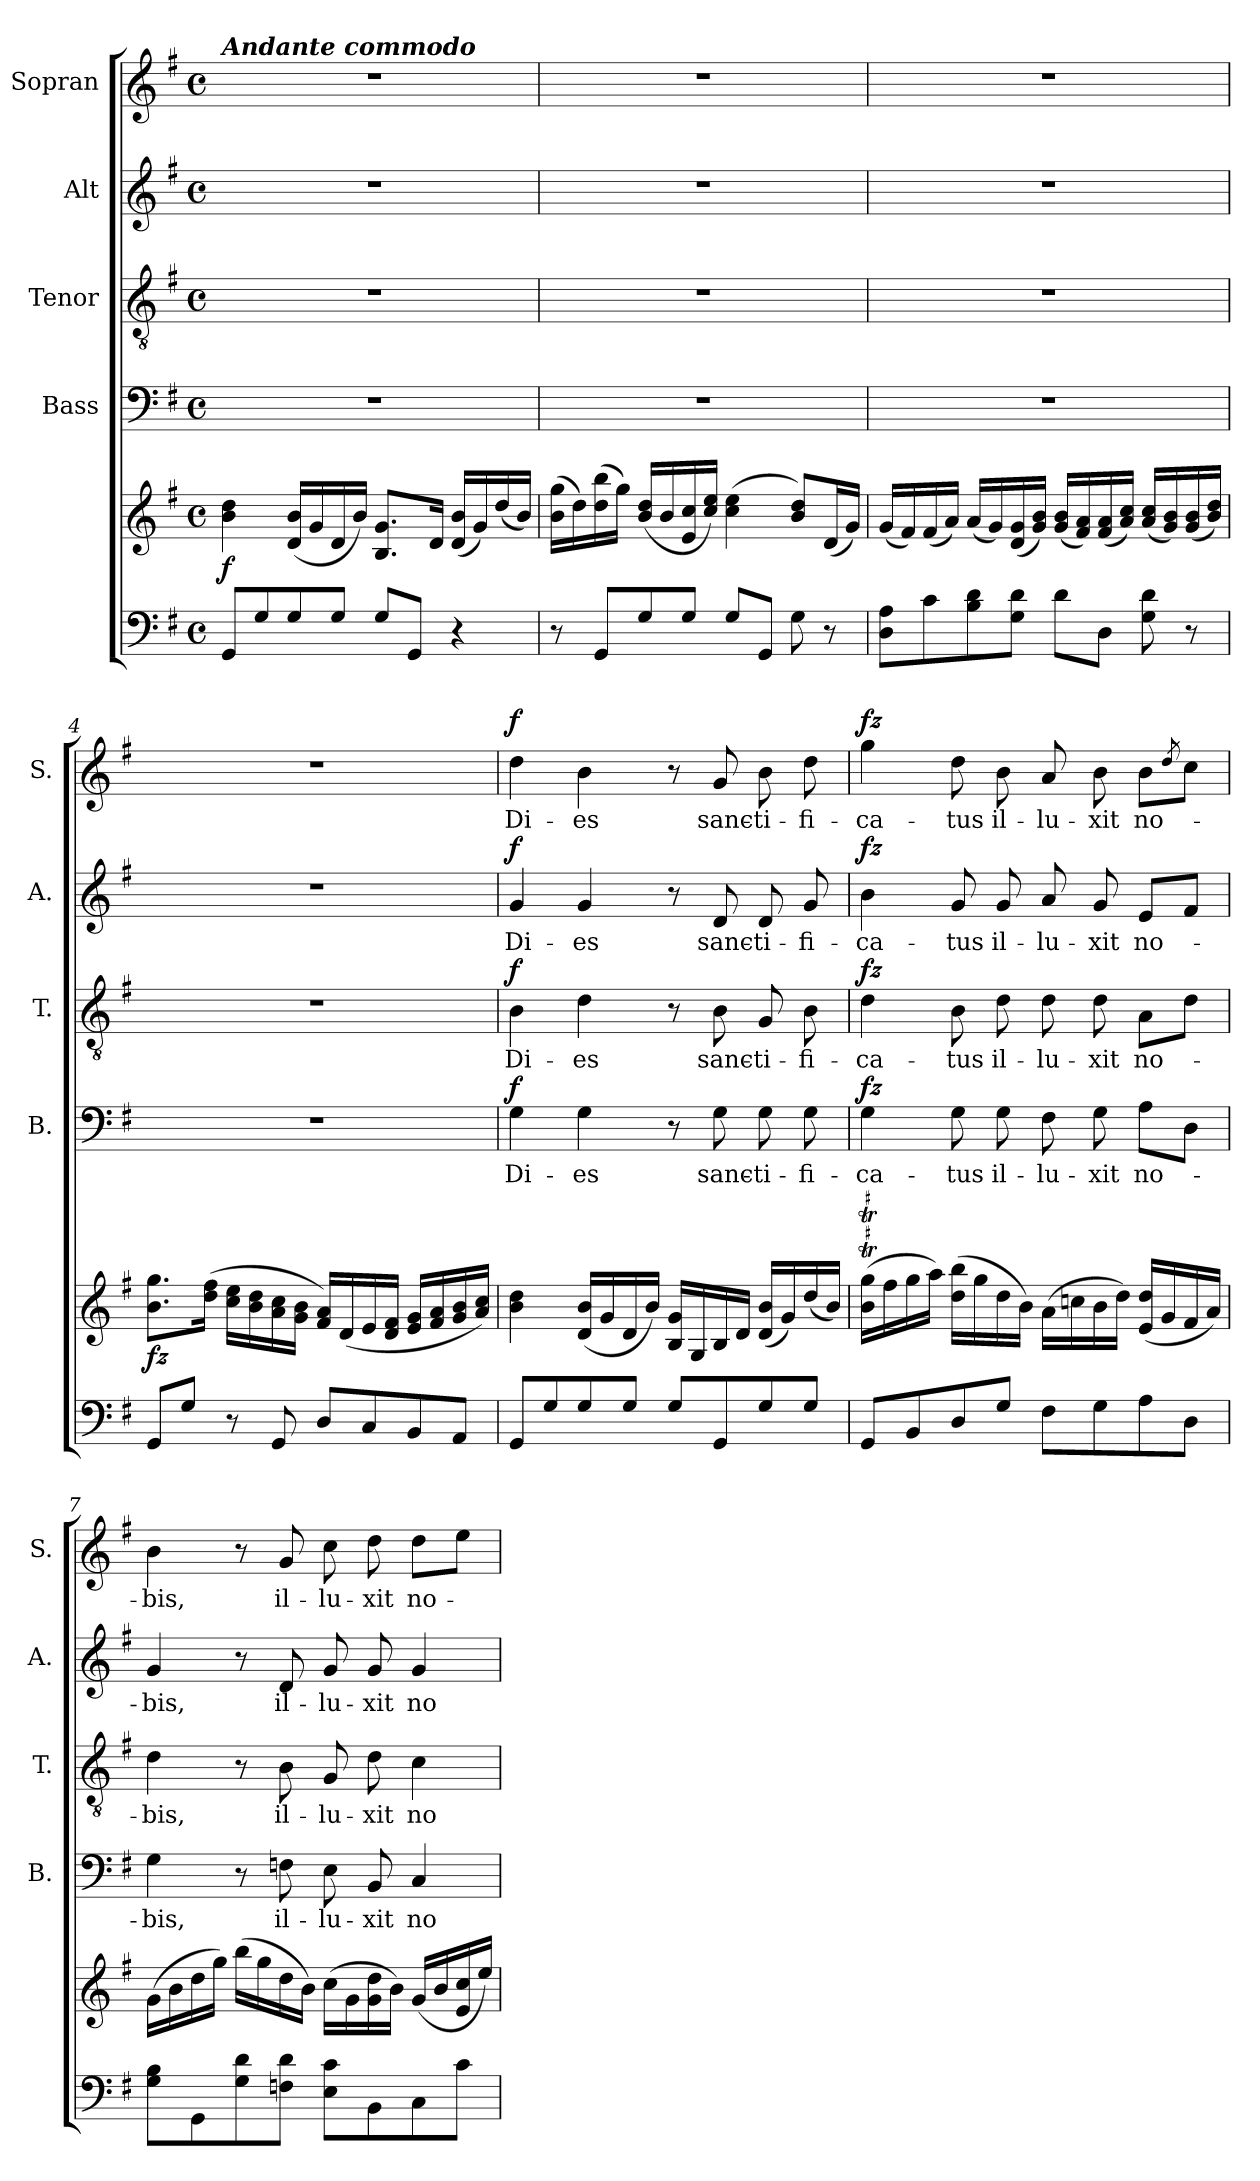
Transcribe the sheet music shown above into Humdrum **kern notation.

**kern	**kern	**dynam	**kern	**text	**dynam	**kern	**text	**dynam	**kern	**text	**dynam	**kern	**text	**dynam
*part5	*part5	*part5	*part4	*part4	*part4	*part3	*part3	*part3	*part2	*part2	*part2	*part1	*part1	*part1
*staff6	*staff5	*staff5/6	*staff4	*staff4	*staff4	*staff3	*staff3	*staff3	*staff2	*staff2	*staff2	*staff1	*staff1	*staff1
*	*	*	*I"Bass	*	*	*I"Tenor	*	*	*I"Alt	*	*	*I"Sopran	*	*
*	*	*	*I'B.	*	*	*I'T.	*	*	*I'A.	*	*	*I'S.	*	*
*clefF4	*clefG2	*	*clefF4	*	*	*clefGv2	*	*	*clefG2	*	*	*clefG2	*	*
*k[f#]	*k[f#]	*	*k[f#]	*	*	*k[f#]	*	*	*k[f#]	*	*	*k[f#]	*	*
*G:	*G:	*	*G:	*	*	*G:	*	*	*G:	*	*	*G:	*	*
*M4/4	*M4/4	*	*M4/4	*	*	*M4/4	*	*	*M4/4	*	*	*M4/4	*	*
*met(c)	*met(c)	*	*met(c)	*	*	*met(c)	*	*	*met(c)	*	*	*met(c)	*	*
=1	=1	=1	=1	=1	=1	=1	=1	=1	=1	=1	=1	=1	=1	=1
!	!	!	!	!	!	!	!	!	!	!	!	!LO:TX:a:Bi:t=Andante commodo	!	!
!	!	!LO:DY:b	!	!	!	!	!	!	!	!	!	!	!	!
8GG/L	4b\ 4dd\	f	1r	.	.	1r	.	.	1r	.	.	1r	.	.
8G/	.	.	.	.	.	.	.	.	.	.	.	.	.	.
8G/	(<16d/ 16b/LL	.	.	.	.	.	.	.	.	.	.	.	.	.
.	16g/	.	.	.	.	.	.	.	.	.	.	.	.	.
8G/J	16d/	.	.	.	.	.	.	.	.	.	.	.	.	.
.	16b/JJ)	.	.	.	.	.	.	.	.	.	.	.	.	.
8G/L	8.B/ 8.g/L	.	.	.	.	.	.	.	.	.	.	.	.	.
8GG/J	.	.	.	.	.	.	.	.	.	.	.	.	.	.
.	16d/Jk	.	.	.	.	.	.	.	.	.	.	.	.	.
4r	(<16d/ 16b/LL	.	.	.	.	.	.	.	.	.	.	.	.	.
.	16g/)	.	.	.	.	.	.	.	.	.	.	.	.	.
.	(<16dd/	.	.	.	.	.	.	.	.	.	.	.	.	.
.	16b/JJ)	.	.	.	.	.	.	.	.	.	.	.	.	.
=2	=2	=2	=2	=2	=2	=2	=2	=2	=2	=2	=2	=2	=2	=2
8r	(>16b\ 16gg\LL	.	1r	.	.	1r	.	.	1r	.	.	1r	.	.
.	16dd\)	.	.	.	.	.	.	.	.	.	.	.	.	.
8GG/L	(>16dd\ 16bb\	.	.	.	.	.	.	.	.	.	.	.	.	.
.	16gg\JJ)	.	.	.	.	.	.	.	.	.	.	.	.	.
8G/	(<16b/ 16dd/LL	.	.	.	.	.	.	.	.	.	.	.	.	.
.	16b/	.	.	.	.	.	.	.	.	.	.	.	.	.
8G/J	16e/ 16cc/	.	.	.	.	.	.	.	.	.	.	.	.	.
.	16cc/ 16ee/JJ)	.	.	.	.	.	.	.	.	.	.	.	.	.
8G/L	(>4cc\ 4ee\	.	.	.	.	.	.	.	.	.	.	.	.	.
8GG/J	.	.	.	.	.	.	.	.	.	.	.	.	.	.
8G\	8b/ 8dd/L)	.	.	.	.	.	.	.	.	.	.	.	.	.
8r	(<16d/L	.	.	.	.	.	.	.	.	.	.	.	.	.
.	16g/JJ)	.	.	.	.	.	.	.	.	.	.	.	.	.
=3	=3	=3	=3	=3	=3	=3	=3	=3	=3	=3	=3	=3	=3	=3
8D\ 8A\L	(<16g/LL	.	1r	.	.	1r	.	.	1r	.	.	1r	.	.
.	16f#/)	.	.	.	.	.	.	.	.	.	.	.	.	.
8c\	(<16f#/	.	.	.	.	.	.	.	.	.	.	.	.	.
.	16a/JJ)	.	.	.	.	.	.	.	.	.	.	.	.	.
8B\ 8d\	(<16a/LL	.	.	.	.	.	.	.	.	.	.	.	.	.
.	16g/)	.	.	.	.	.	.	.	.	.	.	.	.	.
8G\ 8d\J	(<16d/ 16g/	.	.	.	.	.	.	.	.	.	.	.	.	.
.	16g/ 16b/JJ)	.	.	.	.	.	.	.	.	.	.	.	.	.
8d\L	(<16g/ 16b/LL	.	.	.	.	.	.	.	.	.	.	.	.	.
.	16f#/ 16a/)	.	.	.	.	.	.	.	.	.	.	.	.	.
8D\J	(<16f#/ 16a/	.	.	.	.	.	.	.	.	.	.	.	.	.
.	16a/ 16cc/JJ)	.	.	.	.	.	.	.	.	.	.	.	.	.
8G\ 8d\	(<16a/ 16cc/LL	.	.	.	.	.	.	.	.	.	.	.	.	.
.	16g/ 16b/)	.	.	.	.	.	.	.	.	.	.	.	.	.
8r	(<16g/ 16b/	.	.	.	.	.	.	.	.	.	.	.	.	.
.	16b/ 16dd/JJ)	.	.	.	.	.	.	.	.	.	.	.	.	.
=4	=4	=4	=4	=4	=4	=4	=4	=4	=4	=4	=4	=4	=4	=4
!	!	!LO:DY:b	!	!	!	!	!	!	!	!	!	!	!	!
8GG/L	8.b\ 8.gg\L	fz	1r	.	.	1r	.	.	1r	.	.	1r	.	.
8G/J	.	.	.	.	.	.	.	.	.	.	.	.	.	.
.	(>16dd\ 16ff#\Jk	.	.	.	.	.	.	.	.	.	.	.	.	.
8r	16cc\ 16ee\LL	.	.	.	.	.	.	.	.	.	.	.	.	.
.	16b\ 16dd\	.	.	.	.	.	.	.	.	.	.	.	.	.
8GG/	16a\ 16cc\	.	.	.	.	.	.	.	.	.	.	.	.	.
.	16g\ 16b\JJ	.	.	.	.	.	.	.	.	.	.	.	.	.
8D/L	16f#/ 16a/LL)	.	.	.	.	.	.	.	.	.	.	.	.	.
.	(<16d/	.	.	.	.	.	.	.	.	.	.	.	.	.
8C/	16e/	.	.	.	.	.	.	.	.	.	.	.	.	.
.	16d/ 16f#/JJ	.	.	.	.	.	.	.	.	.	.	.	.	.
8BB/	16e/ 16g/LL	.	.	.	.	.	.	.	.	.	.	.	.	.
.	16f#/ 16a/	.	.	.	.	.	.	.	.	.	.	.	.	.
8AA/J	16g/ 16b/	.	.	.	.	.	.	.	.	.	.	.	.	.
.	16a/ 16cc/JJ)	.	.	.	.	.	.	.	.	.	.	.	.	.
!!LO:LB:g=z
=5	=5	=5	=5	=5	=5	=5	=5	=5	=5	=5	=5	=5	=5	=5
!	!	!	!	!LO:LY:b	!LO:DY:a	!	!LO:LY:b	!LO:DY:a	!	!LO:LY:b	!LO:DY:a	!	!LO:LY:b	!LO:DY:a
8GG/L	4b\ 4dd\	.	4G\	Di-	f	4B\	Di-	f	4g/	Di-	f	4dd\	Di-	f
8G/	.	.	.	.	.	.	.	.	.	.	.	.	.	.
!	!	!	!	!LO:LY:b	!	!	!LO:LY:b	!	!	!LO:LY:b	!	!	!LO:LY:b	!
8G/	(<16d/ 16b/LL	.	4G\	-es	.	4d\	-es	.	4g/	-es	.	4b\	-es	.
.	16g/	.	.	.	.	.	.	.	.	.	.	.	.	.
8G/J	16d/	.	.	.	.	.	.	.	.	.	.	.	.	.
.	16b/JJ)	.	.	.	.	.	.	.	.	.	.	.	.	.
8G/L	16B/ 16g/LL	.	8r	.	.	8r	.	.	8r	.	.	8r	.	.
.	16G/	.	.	.	.	.	.	.	.	.	.	.	.	.
!	!	!	!	!LO:LY:b	!	!	!LO:LY:b	!	!	!LO:LY:b	!	!	!LO:LY:b	!
8GG/	16B/	.	8G\	sanc-	.	8B\	sanc-	.	8d/	sanc-	.	8g/	sanc-	.
.	16d/JJ	.	.	.	.	.	.	.	.	.	.	.	.	.
!	!	!	!	!LO:LY:b	!	!	!LO:LY:b	!	!	!LO:LY:b	!	!	!LO:LY:b	!
8G/	(<16d/ 16b/LL	.	8G\	-ti-	.	8G/	-ti-	.	8d/	-ti-	.	8b\	-ti-	.
.	16g/)	.	.	.	.	.	.	.	.	.	.	.	.	.
!	!	!	!	!LO:LY:b	!	!	!LO:LY:b	!	!	!LO:LY:b	!	!	!LO:LY:b	!
8G/J	(<16dd/	.	8G\	-fi-	.	8B\	-fi-	.	8g/	-fi-	.	8dd\	-fi-	.
.	16b/JJ)	.	.	.	.	.	.	.	.	.	.	.	.	.
=6	=6	=6	=6	=6	=6	=6	=6	=6	=6	=6	=6	=6	=6	=6
!	!	!	!	!LO:LY:b	!LO:DY:a	!	!LO:LY:b	!LO:DY:a	!	!LO:LY:b	!LO:DY:a	!	!LO:LY:b	!LO:DY:a
8GG/L	(>16b\T 16gg\TLL	.	4G\	-ca-	fz	4d\	-ca-	fz	4b\	-ca-	fz	4gg\	-ca-	fz
.	16ff#\	.	.	.	.	.	.	.	.	.	.	.	.	.
8BB/	16gg\	.	.	.	.	.	.	.	.	.	.	.	.	.
.	16aa\JJ)	.	.	.	.	.	.	.	.	.	.	.	.	.
!	!	!	!	!LO:LY:b	!	!	!LO:LY:b	!	!	!LO:LY:b	!	!	!LO:LY:b	!
8D/	(>16dd\ 16bb\LL	.	8G\	-tus	.	8B\	-tus	.	8g/	-tus	.	8dd\	-tus	.
.	16gg\	.	.	.	.	.	.	.	.	.	.	.	.	.
!	!	!	!	!LO:LY:b	!	!	!LO:LY:b	!	!	!LO:LY:b	!	!	!LO:LY:b	!
8G/J	16dd\	.	8G\	il-	.	8d\	il-	.	8g/	il-	.	8b\	il-	.
.	16b\JJ)	.	.	.	.	.	.	.	.	.	.	.	.	.
!	!	!	!	!LO:LY:b	!	!	!LO:LY:b	!	!	!LO:LY:b	!	!	!LO:LY:b	!
8F#\L	(>16a\LL	.	8F#\	-lu-	.	8d\	-lu-	.	8a/	-lu-	.	8a/	-lu-	.
.	16cc\	.	.	.	.	.	.	.	.	.	.	.	.	.
!	!	!	!	!LO:LY:b	!	!	!LO:LY:b	!	!	!LO:LY:b	!	!	!LO:LY:b	!
8G\	16b\	.	8G\	-xit	.	8d\	-xit	.	8g/	-xit	.	8b\	-xit	.
.	16dd\JJ)	.	.	.	.	.	.	.	.	.	.	.	.	.
!	!	!	!	!LO:LY:b	!	!	!LO:LY:b	!	!	!LO:LY:b	!	!	!LO:LY:b	!
8A\	(<16e/ 16dd/LL	.	8A\L	no-	.	8A\L	no-	.	8e/L	no-	.	8b\L	no-	.
.	16g/	.	.	.	.	.	.	.	.	.	.	.	.	.
.	.	.	.	.	.	.	.	.	.	.	.	8qdd/	.	.
8D\J	16f#/	.	8D\J	.	.	8d\J	.	.	8f#/J	.	.	8cc\J	.	.
.	16a/JJ)	.	.	.	.	.	.	.	.	.	.	.	.	.
=7	=7	=7	=7	=7	=7	=7	=7	=7	=7	=7	=7	=7	=7	=7
!	!	!	!	!LO:LY:b	!	!	!LO:LY:b	!	!	!LO:LY:b	!	!	!LO:LY:b	!
8G\ 8B\L	(>16g\LL	.	4G\	-bis,	.	4d\	-bis,	.	4g/	-bis,	.	4b\	-bis,	.
.	16b\	.	.	.	.	.	.	.	.	.	.	.	.	.
8GG\	16dd\	.	.	.	.	.	.	.	.	.	.	.	.	.
.	16gg\JJ)	.	.	.	.	.	.	.	.	.	.	.	.	.
8G\ 8d\	(>16bb\LL	.	8r	.	.	8r	.	.	8r	.	.	8r	.	.
.	16gg\	.	.	.	.	.	.	.	.	.	.	.	.	.
!	!	!	!	!LO:LY:b	!	!	!LO:LY:b	!	!	!LO:LY:b	!	!	!LO:LY:b	!
8Fn\ 8d\J	16dd\	.	8Fn\	il-	.	8B\	il-	.	8d/	il-	.	8g/	il-	.
.	16b\JJ)	.	.	.	.	.	.	.	.	.	.	.	.	.
!	!	!	!	!LO:LY:b	!	!	!LO:LY:b	!	!	!LO:LY:b	!	!	!LO:LY:b	!
8E\ 8c\L	(>16cc\LL	.	8E\	-lu-	.	8G/	-lu-	.	8g/	-lu-	.	8cc\	-lu-	.
.	16g\	.	.	.	.	.	.	.	.	.	.	.	.	.
!	!	!	!	!LO:LY:b	!	!	!LO:LY:b	!	!	!LO:LY:b	!	!	!LO:LY:b	!
8BB\	16g\ 16dd\	.	8BB/	-xit	.	8d\	-xit	.	8g/	-xit	.	8dd\	-xit	.
.	16b\JJ)	.	.	.	.	.	.	.	.	.	.	.	.	.
!	!	!	!	!LO:LY:b	!	!	!LO:LY:b	!	!	!LO:LY:b	!	!	!LO:LY:b	!
8C\	(<16g/LL	.	4C/	no-	.	4c\	no-	.	4g/	no-	.	8dd\L	no-	.
.	16b/	.	.	.	.	.	.	.	.	.	.	.	.	.
8c\J	16e/ 16cc/	.	.	.	.	.	.	.	.	.	.	8ee\J	.	.
.	16ee/JJ)	.	.	.	.	.	.	.	.	.	.	.	.	.
=	=	=	=	=	=	=	=	=	=	=	=	=	=	=
*-	*-	*-	*-	*-	*-	*-	*-	*-	*-	*-	*-	*-	*-	*-
